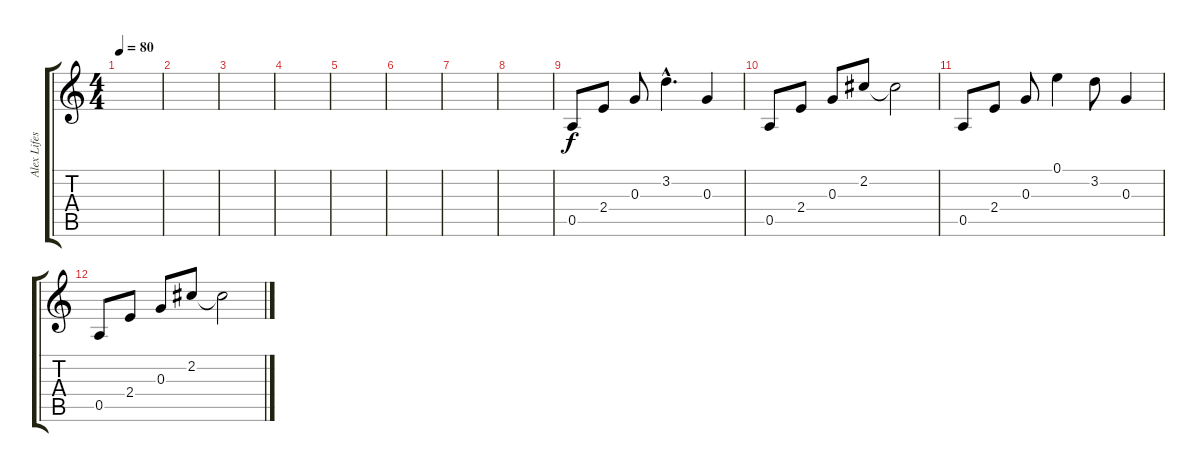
\track ("Alex Lifeson (2)" "Alex Lifes") {instrument electricguitarclean}
\staff {score tabs}
\tuning (E4 B3 G3 D3 A2 E2) {hide}
\ts (4 4)
\tempo 80
\clef g2
\ks c
|
|
|
|
|
|
|
|
0.5.8 2.4.8 0.3.8 3.2{hac}.4{d} 0.3.4 |
0.5.8 2.4.8 0.3.8 2.2.8 2.2{t}.2 |
0.5.8 2.4.8 0.3.8 0.1.4 3.2.8 0.3.4 |
0.5.8 2.4.8 0.3.8 2.2.8 2.2{t}.2
